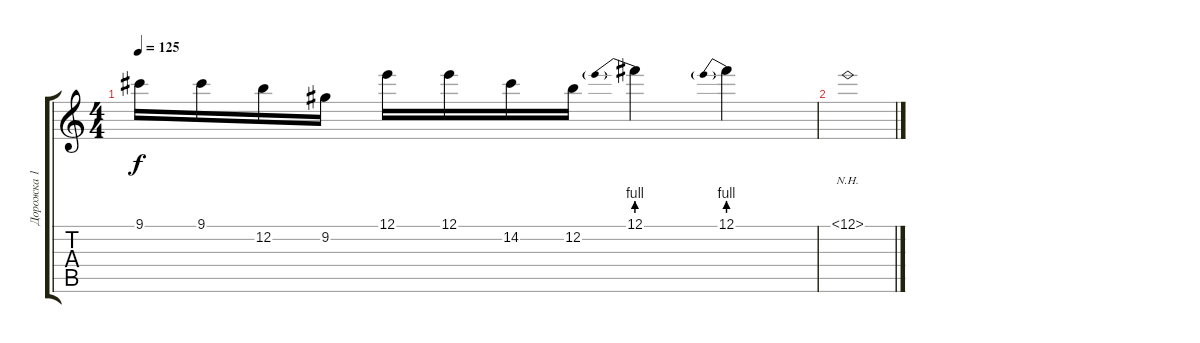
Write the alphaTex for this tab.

\track ("Дорожка 1" "Дорожка 1") {instrument overdrivenguitar}
\staff {score tabs}
\tuning (E4 B3 G3 D3 A2 E2) {hide}
\ts (4 4)
\tempo 125
\clef g2
\ks c
9.1.16{dy f} 9.1.16 12.2.16 9.2.16 12.1.16 12.1.16 14.2.16 12.2.16 12.1{be (prebend 0 4 60 4)}.4 12.1{be (prebend 0 4 60 4)}.4 |
12.1{nh}.1
